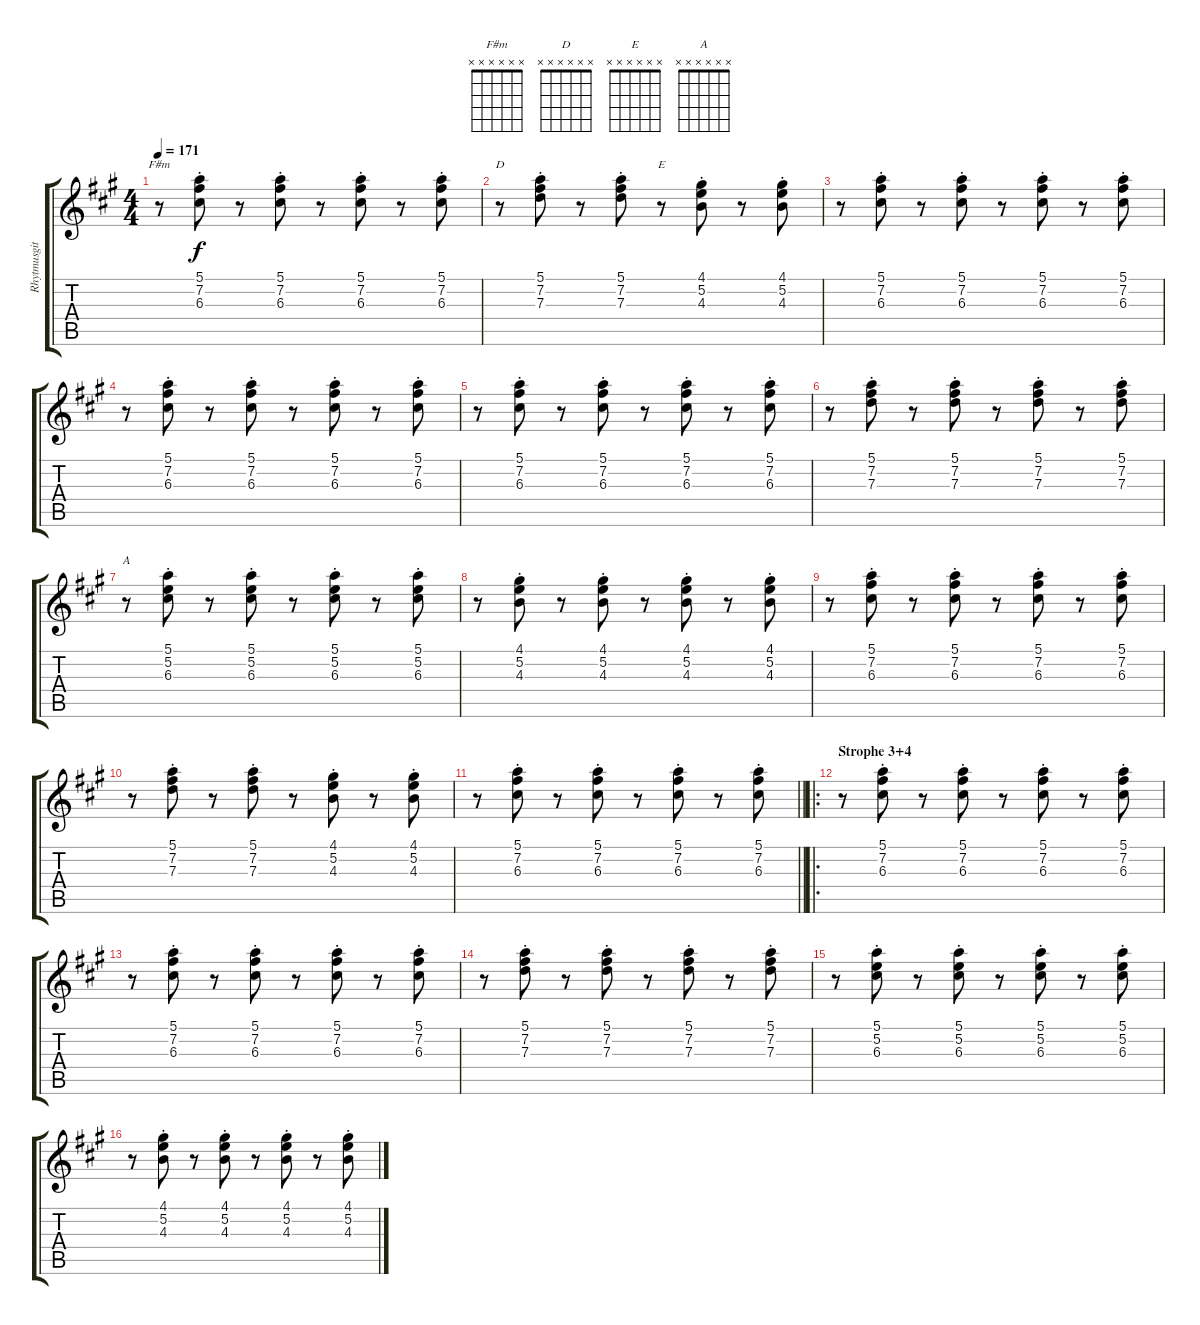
\track ("Rhytmusgitarre" "Rhytmusgit") {instrument electricguitarclean}
\staff {score tabs}
\tuning (E4 B3 G3 D3 A2 E2) {hide}
\chord ("F#m" x x x x x x)
\chord ("D" x x x x x x)
\chord ("E" x x x x x x)
\chord ("A" x x x x x x)
\ts (4 4)
\tempo 171
\clef g2
\ks f#minor
r.8{ch "F#m" dy f} (5.1{st} 7.2{st} 6.3{st}).8 r.8 (5.1{st} 7.2{st} 6.3{st}).8 r.8 (5.1{st} 7.2{st} 6.3{st}).8 r.8 (5.1{st} 7.2{st} 6.3{st}).8 |
r.8{ch "D"} (5.1{st} 7.2{st} 7.3{st}).8 r.8 (5.1{st} 7.2{st} 7.3{st}).8 r.8{ch "E"} (4.1{st} 5.2{st} 4.3{st}).8 r.8 (4.1{st} 5.2{st} 4.3{st}).8 |
r.8 (5.1{st} 7.2{st} 6.3{st}).8 r.8 (5.1{st} 7.2{st} 6.3{st}).8 r.8 (5.1{st} 7.2{st} 6.3{st}).8 r.8 (5.1{st} 7.2{st} 6.3{st}).8 |
r.8{instrument electricguitarclean} (5.1{st} 7.2{st} 6.3{st}).8{volume 12} r.8 (5.1{st} 7.2{st} 6.3{st}).8 r.8 (5.1{st} 7.2{st} 6.3{st}).8 r.8 (5.1{st} 7.2{st} 6.3{st}).8 |
r.8 (5.1{st} 7.2{st} 6.3{st}).8 r.8 (5.1{st} 7.2{st} 6.3{st}).8 r.8 (5.1{st} 7.2{st} 6.3{st}).8 r.8 (5.1{st} 7.2{st} 6.3{st}).8 |
r.8 (5.1{st} 7.2{st} 7.3{st}).8 r.8 (5.1{st} 7.2{st} 7.3{st}).8 r.8 (5.1{st} 7.2{st} 7.3{st}).8 r.8 (5.1{st} 7.2{st} 7.3{st}).8 |
r.8{ch "A"} (5.1{st} 5.2{st} 6.3{st}).8 r.8 (5.1{st} 5.2{st} 6.3{st}).8 r.8 (5.1{st} 5.2{st} 6.3{st}).8 r.8 (5.1{st} 5.2{st} 6.3{st}).8 |
r.8 (4.1{st} 5.2{st} 4.3{st}).8 r.8 (4.1{st} 5.2{st} 4.3{st}).8 r.8 (4.1{st} 5.2{st} 4.3{st}).8 r.8 (4.1{st} 5.2{st} 4.3{st}).8 |
r.8 (5.1{st} 7.2{st} 6.3{st}).8 r.8 (5.1{st} 7.2{st} 6.3{st}).8 r.8 (5.1{st} 7.2{st} 6.3{st}).8 r.8 (5.1{st} 7.2{st} 6.3{st}).8 |
r.8 (5.1{st} 7.2{st} 7.3{st}).8 r.8 (5.1{st} 7.2{st} 7.3{st}).8 r.8 (4.1{st} 5.2{st} 4.3{st}).8 r.8 (4.1{st} 5.2{st} 4.3{st}).8 |
\barLineRight lightlight
r.8 (5.1{st} 7.2{st} 6.3{st}).8 r.8 (5.1{st} 7.2{st} 6.3{st}).8 r.8 (5.1{st} 7.2{st} 6.3{st}).8 r.8 (5.1{st} 7.2{st} 6.3{st}).8 |
\ro
\section ("" "Strophe 3+4")
r.8{instrument electricguitarclean} (5.1{st} 7.2{st} 6.3{st}).8{volume 12} r.8 (5.1{st} 7.2{st} 6.3{st}).8 r.8 (5.1{st} 7.2{st} 6.3{st}).8 r.8 (5.1{st} 7.2{st} 6.3{st}).8 |
r.8 (5.1{st} 7.2{st} 6.3{st}).8 r.8 (5.1{st} 7.2{st} 6.3{st}).8 r.8 (5.1{st} 7.2{st} 6.3{st}).8 r.8 (5.1{st} 7.2{st} 6.3{st}).8 |
r.8 (5.1{st} 7.2{st} 7.3{st}).8 r.8 (5.1{st} 7.2{st} 7.3{st}).8 r.8 (5.1{st} 7.2{st} 7.3{st}).8 r.8 (5.1{st} 7.2{st} 7.3{st}).8 |
r.8 (5.1{st} 5.2{st} 6.3{st}).8 r.8 (5.1{st} 5.2{st} 6.3{st}).8 r.8 (5.1{st} 5.2{st} 6.3{st}).8 r.8 (5.1{st} 5.2{st} 6.3{st}).8 |
r.8 (4.1{st} 5.2{st} 4.3{st}).8 r.8 (4.1{st} 5.2{st} 4.3{st}).8 r.8 (4.1{st} 5.2{st} 4.3{st}).8 r.8 (4.1{st} 5.2{st} 4.3{st}).8
